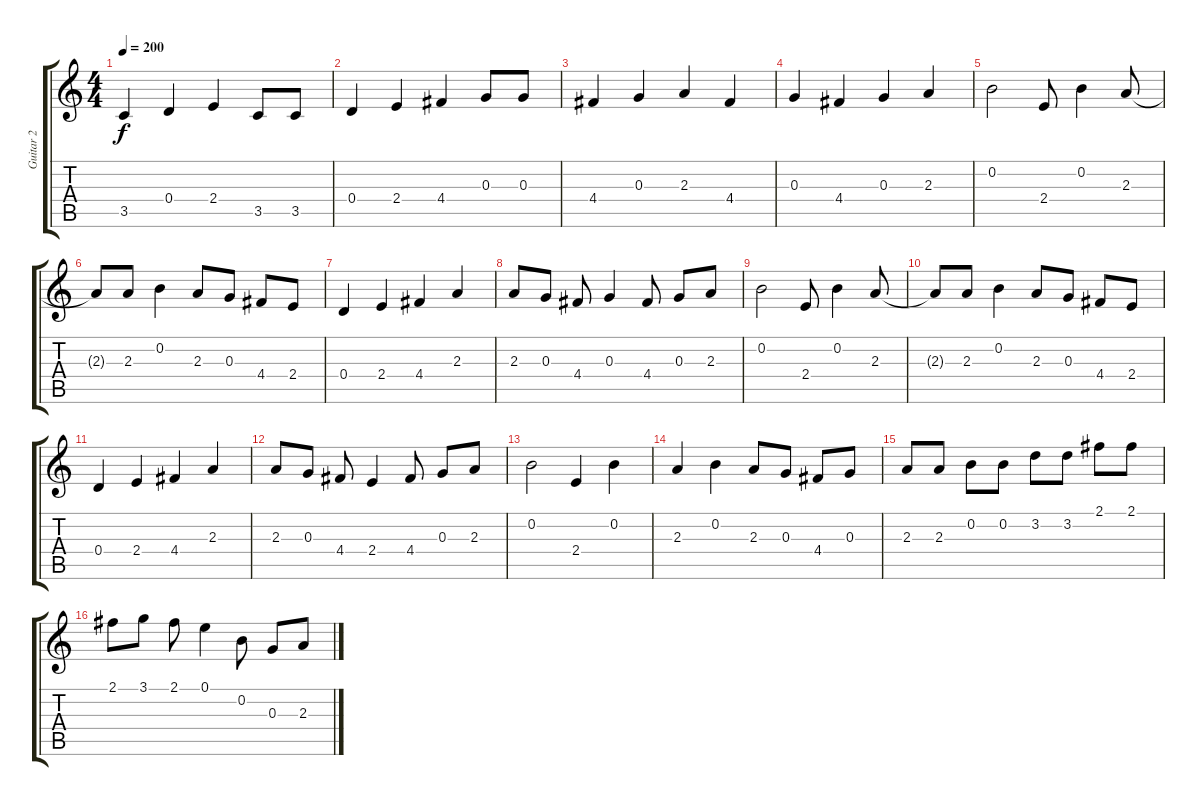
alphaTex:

\track ("Guitar 2" "Guitar 2") {instrument electricguitarmuted}
\staff {score tabs}
\tuning (E4 B3 G3 D3 A2 E2) {hide}
\ts (4 4)
\tempo 200
\clef g2
\ks c
3.5.4{dy f} 0.4.4 2.4.4 3.5.8 3.5.8 |
0.4.4 2.4.4 4.4.4 0.3.8 0.3.8 |
4.4.4 0.3.4 2.3.4 4.4.4 |
0.3.4 4.4.4 0.3.4 2.3.4 |
0.2.2 2.4.8 0.2.4 2.3.8 |
2.3{t}.8 2.3.8 0.2.4 2.3.8 0.3.8 4.4.8 2.4.8 |
0.4.4 2.4.4 4.4.4 2.3.4 |
2.3.8 0.3.8 4.4.8 0.3.4 4.4.8 0.3.8 2.3.8 |
0.2.2 2.4.8 0.2.4 2.3.8 |
2.3{t}.8 2.3.8 0.2.4 2.3.8 0.3.8 4.4.8 2.4.8 |
0.4.4 2.4.4 4.4.4 2.3.4 |
2.3.8 0.3.8 4.4.8 2.4.4 4.4.8 0.3.8 2.3.8 |
0.2.2 2.4.4 0.2.4 |
2.3.4 0.2.4 2.3.8 0.3.8 4.4.8 0.3.8 |
2.3.8 2.3.8 0.2.8 0.2.8 3.2.8 3.2.8 2.1.8 2.1.8 |
2.1.8 3.1.8 2.1.8 0.1.4 0.2.8 0.3.8 2.3.8
